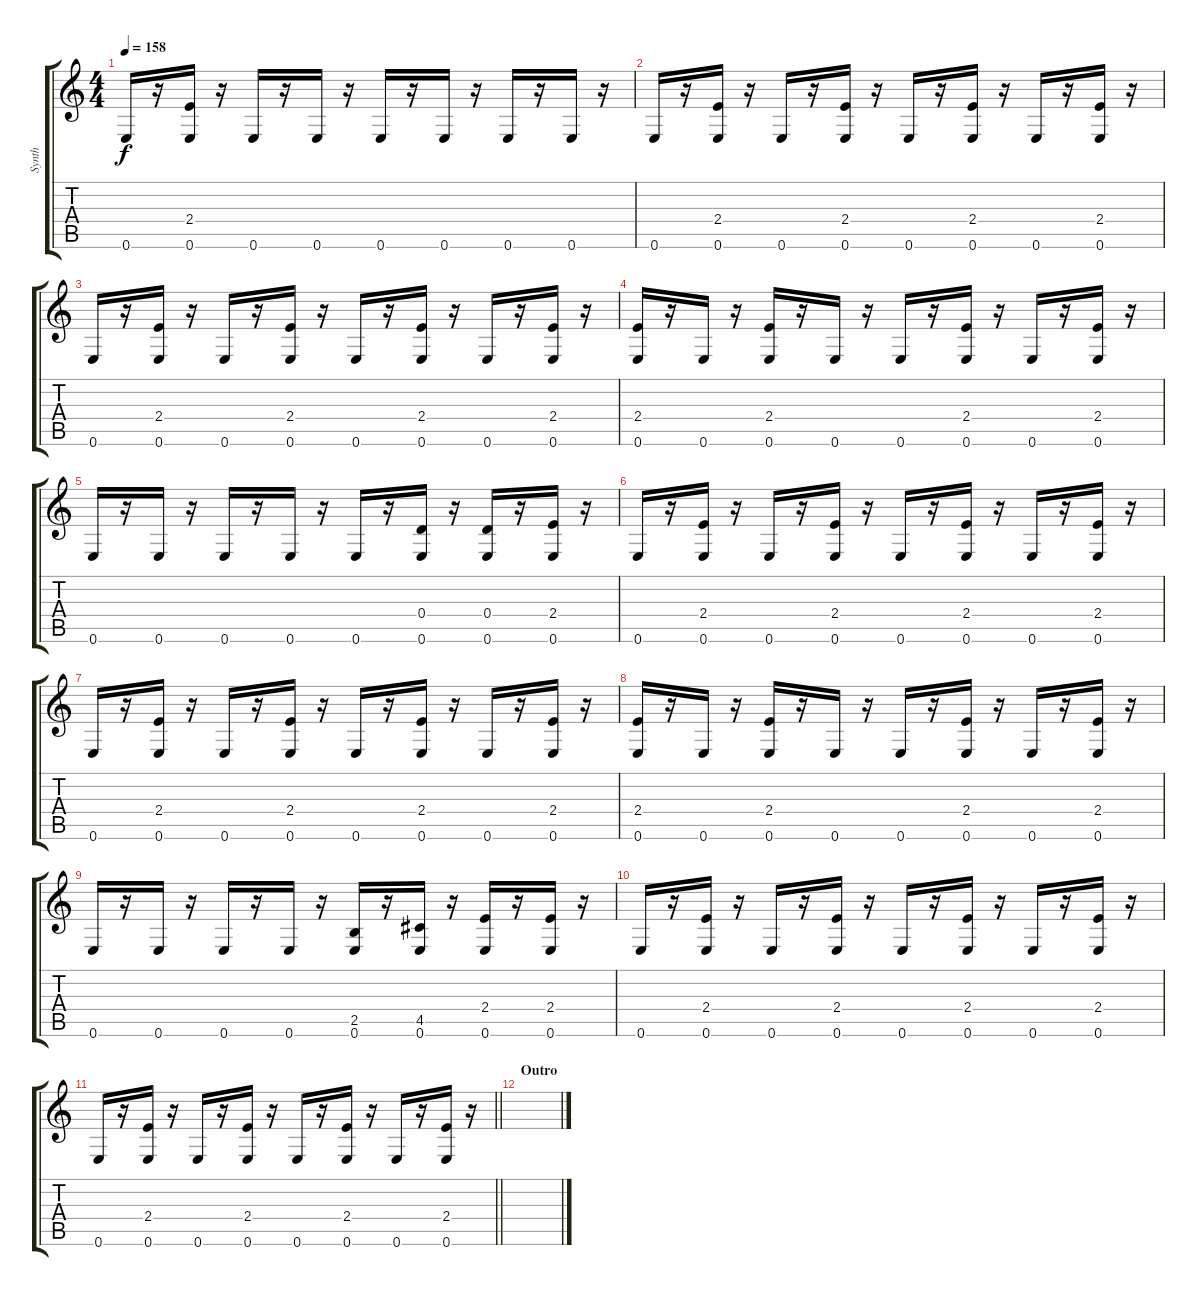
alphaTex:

\track ("Synth" "Synth") {instrument synthbass1}
\staff {score tabs}
\tuning (E4 B3 G3 D3 A2 E2) {hide}
\ts (4 4)
\tempo 158
\clef g2
\ks c
0.6.16{dy f} r.16 (2.4 0.6).16 r.16 0.6.16 r.16 0.6.16 r.16 0.6.16 r.16 0.6.16 r.16 0.6.16 r.16 0.6.16 r.16 |
0.6.16 r.16 (2.4 0.6).16 r.16 0.6.16 r.16 (2.4 0.6).16 r.16 0.6.16 r.16 (2.4 0.6).16 r.16 0.6.16 r.16 (2.4 0.6).16 r.16 |
0.6.16 r.16 (2.4 0.6).16 r.16 0.6.16 r.16 (2.4 0.6).16 r.16 0.6.16 r.16 (2.4 0.6).16 r.16 0.6.16 r.16 (2.4 0.6).16 r.16 |
(2.4 0.6).16 r.16 0.6.16 r.16 (2.4 0.6).16 r.16 0.6.16 r.16 0.6.16 r.16 (2.4 0.6).16 r.16 0.6.16 r.16 (2.4 0.6).16 r.16 |
0.6.16 r.16 0.6.16 r.16 0.6.16 r.16 0.6.16 r.16 0.6.16 r.16 (0.4 0.6).16 r.16 (0.4 0.6).16 r.16 (2.4 0.6).16 r.16 |
0.6.16 r.16 (2.4 0.6).16 r.16 0.6.16 r.16 (2.4 0.6).16 r.16 0.6.16 r.16 (2.4 0.6).16 r.16 0.6.16 r.16 (2.4 0.6).16 r.16 |
0.6.16 r.16 (2.4 0.6).16 r.16 0.6.16 r.16 (2.4 0.6).16 r.16 0.6.16 r.16 (2.4 0.6).16 r.16 0.6.16 r.16 (2.4 0.6).16 r.16 |
(2.4 0.6).16 r.16 0.6.16 r.16 (2.4 0.6).16 r.16 0.6.16 r.16 0.6.16 r.16 (2.4 0.6).16 r.16 0.6.16 r.16 (2.4 0.6).16 r.16 |
0.6.16 r.16 0.6.16 r.16 0.6.16 r.16 0.6.16 r.16 (2.5 0.6).16 r.16 (4.5 0.6).16 r.16 (2.4 0.6).16 r.16 (2.4 0.6).16 r.16 |
0.6.16 r.16 (2.4 0.6).16 r.16 0.6.16 r.16 (2.4 0.6).16 r.16 0.6.16 r.16 (2.4 0.6).16 r.16 0.6.16 r.16 (2.4 0.6).16 r.16 |
\barLineRight lightlight
0.6.16 r.16 (2.4 0.6).16 r.16 0.6.16 r.16 (2.4 0.6).16 r.16 0.6.16 r.16 (2.4 0.6).16 r.16 0.6.16 r.16 (2.4 0.6).16 r.16 |
\section ("" "Outro")
